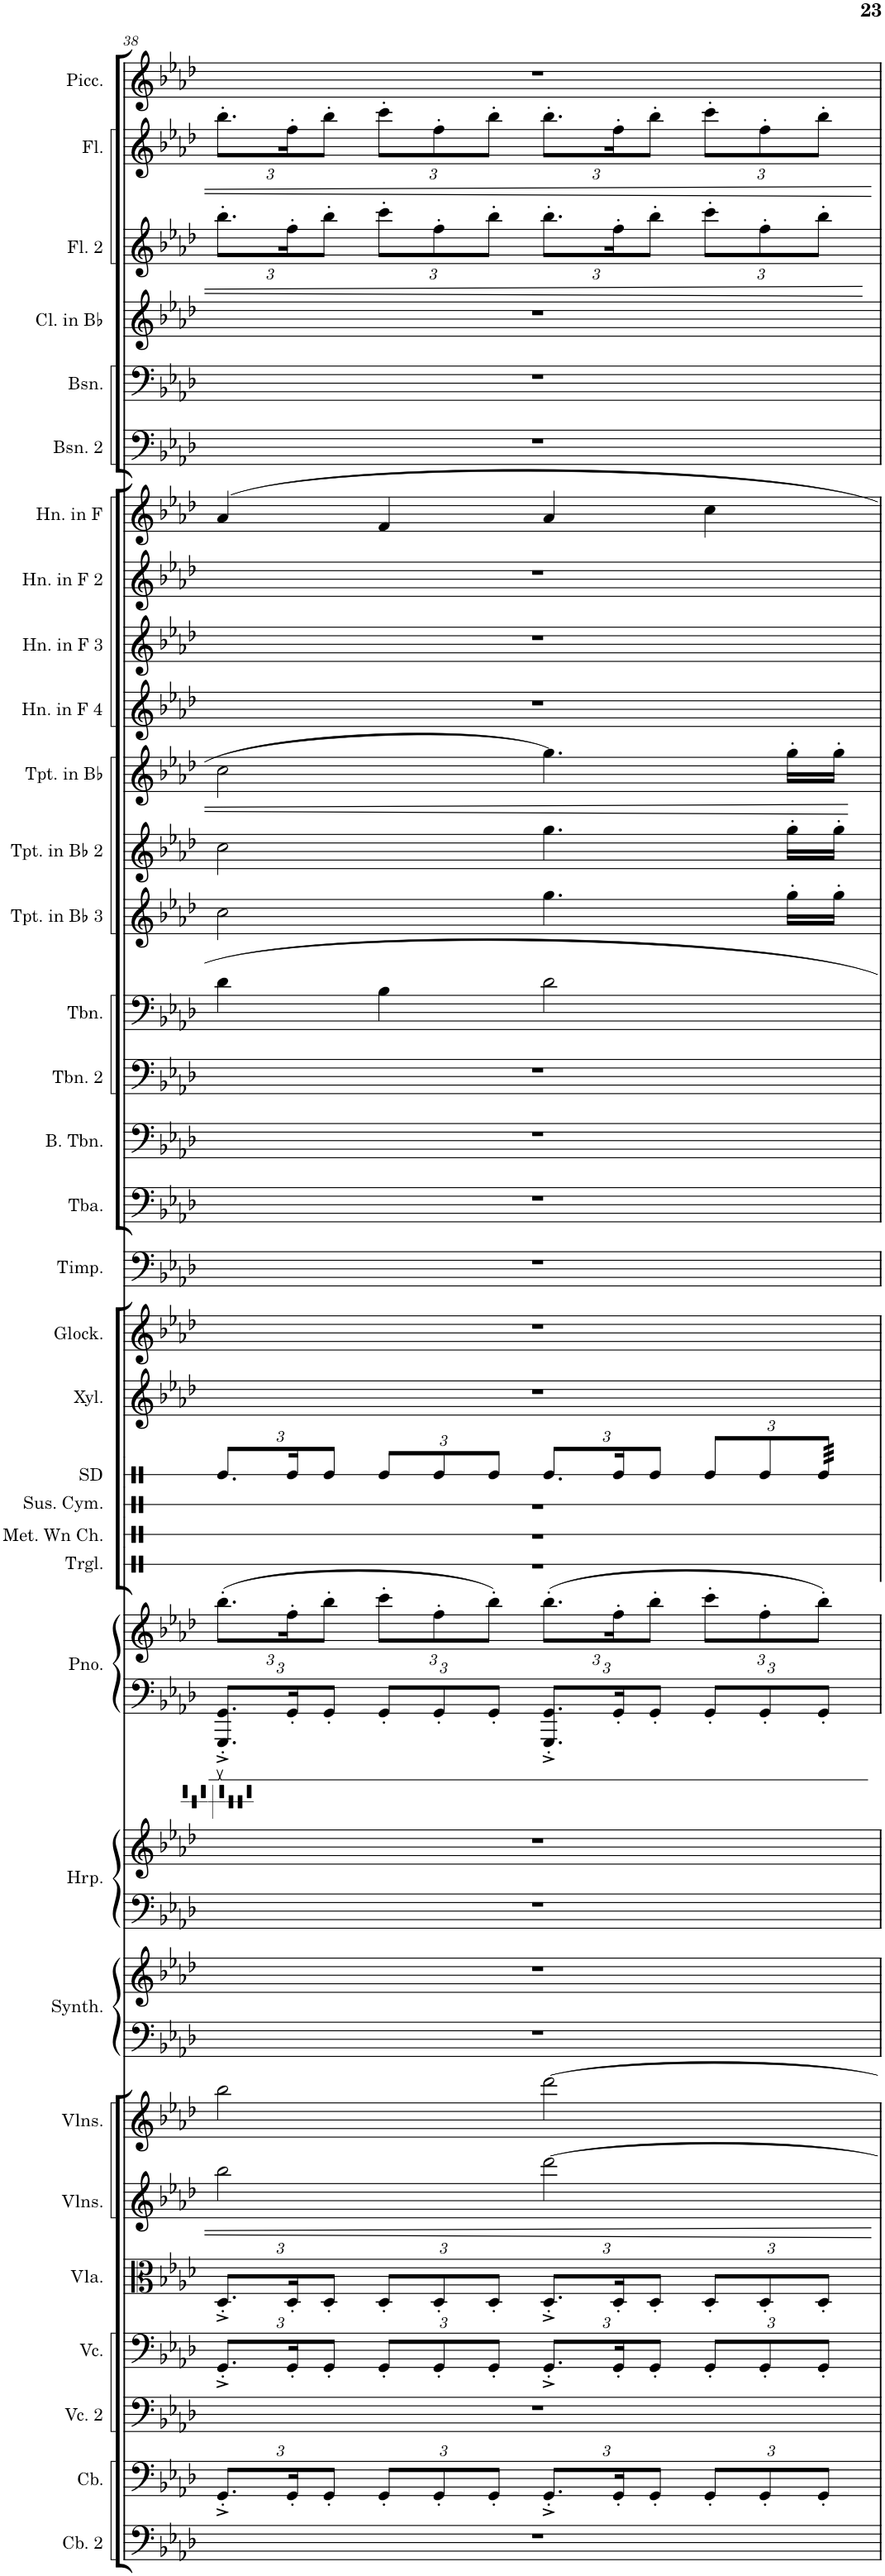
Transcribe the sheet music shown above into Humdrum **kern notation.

**kern	**kern	**kern	**kern	**kern	**kern	**kern	**kern	**kern	**kern	**kern	**kern	**kern	**kern	**kern	**kern	**kern	**kern	**kern	**kern	**kern	**kern	**kern	**kern	**kern	**kern	**kern	**kern	**kern	**kern	**kern	**kern	**kern	**kern
*part31	*part30	*part29	*part28	*part27	*part26	*part25	*part24	*part24	*part23	*part23	*part22	*part22	*part21	*part20	*part19	*part18	*part17	*part16	*part15	*part14	*part13	*part12	*part11	*part10	*part9	*part8	*part7	*part6	*part5	*part4	*part3	*part2	*part1
*staff34	*staff33	*staff32	*staff31	*staff30	*staff29	*staff28	*staff27	*staff26	*staff25	*staff24	*staff23	*staff22	*staff21	*staff20	*staff19	*staff18	*staff17	*staff16	*staff15	*staff14	*staff13	*staff12	*staff11	*staff10	*staff9	*staff8	*staff7	*staff6	*staff5	*staff4	*staff3	*staff2	*staff1
*I"Contrabass 2	*I"Contrabass	*I"Violoncello 2	*I"Violoncello	*I"Viola	*I"Violins	*I"Violins	*I"Saw Synthesizer	*	*I"Harp	*	*I"Piano	*	*I"Snare Drum	*I"Xylophone	*I"Glockenspiel	*I"Timpani	*I"Tuba	*I"Bass Trombone	*I"Trombone 2	*I"Trombone	*I"Trumpet in Bb 3	*I"Trumpet in Bb 2	*I"Trumpet in Bb	*I"Horn in F 4	*I"Horn in F 3	*I"Horn in F 2	*I"Horn in F	*I"Bassoon 2	*I"Bassoon	*I"Clarinet in Bb	*I"Flute 2	*I"Flute	*I"Piccolo
*I'Cb. 2	*I'Cb.	*I'Vc. 2	*I'Vc.	*I'Vla.	*I'Vlns.	*I'Vlns.	*I'Synth.	*	*I'Hrp.	*	*I'Pno.	*	*I'SD	*I'Xyl.	*I'Glock.	*I'Timp.	*I'Tba.	*I'B. Tbn.	*I'Tbn. 2	*I'Tbn.	*I'Tpt. in Bb 3	*I'Tpt. in Bb 2	*I'Tpt. in Bb	*I'Hn. in F 4	*I'Hn. in F 3	*I'Hn. in F 2	*I'Hn. in F	*I'Bsn. 2	*I'Bsn.	*I'Cl. in Bb	*I'Fl. 2	*I'Fl.	*I'Picc.
!!LO:PB:g=z
*clefF4	*clefF4	*clefF4	*clefF4	*clefC3	*clefG2	*clefG2	*clefF4	*clefG2	*clefF4	*clefG2	*clefF4	*clefG2	*clefX	*clefG2	*clefG2	*clefF4	*clefF4	*clefF4	*clefF4	*clefF4	*clefG2	*clefG2	*clefG2	*clefG2	*clefG2	*clefG2	*clefG2	*clefF4	*clefF4	*clefG2	*clefG2	*clefG2	*clefG2
*Trd7c12	*Trd7c12	*	*	*	*	*	*	*	*	*	*	*	*	*Trd-7c-12	*Trd-14c-24	*	*	*	*	*	*Trd1c2	*Trd1c2	*Trd1c2	*Trd4c7	*Trd4c7	*Trd4c7	*Trd4c7	*	*	*Trd1c2	*	*	*Trd-7c-12
*k[b-e-a-d-]	*k[b-e-a-d-]	*k[b-e-a-d-]	*k[b-e-a-d-]	*k[b-e-a-d-]	*k[b-e-a-d-]	*k[b-e-a-d-]	*k[b-e-a-d-]	*k[b-e-a-d-]	*k[b-e-a-d-]	*k[b-e-a-d-]	*k[b-e-a-d-]	*k[b-e-a-d-]	*k[]	*k[b-e-a-d-]	*k[b-e-a-d-]	*k[b-e-a-d-]	*k[b-e-a-d-]	*k[b-e-a-d-]	*k[b-e-a-d-]	*k[b-e-a-d-]	*k[b-e-a-d-]	*k[b-e-a-d-]	*k[b-e-a-d-]	*k[b-e-a-d-]	*k[b-e-a-d-]	*k[b-e-a-d-]	*k[b-e-a-d-]	*k[b-e-a-d-]	*k[b-e-a-d-]	*k[b-e-a-d-]	*k[b-e-a-d-]	*k[b-e-a-d-]	*k[b-e-a-d-]
*M4/4	*M4/4	*M4/4	*M4/4	*M4/4	*M4/4	*M4/4	*M4/4	*M4/4	*M4/4	*M4/4	*M4/4	*M4/4	*M4/4	*M4/4	*M4/4	*M4/4	*M4/4	*M4/4	*M4/4	*M4/4	*M4/4	*M4/4	*M4/4	*M4/4	*M4/4	*M4/4	*M4/4	*M4/4	*M4/4	*M4/4	*M4/4	*M4/4	*M4/4
*	*Xbrackettup	*	*Xbrackettup	*Xbrackettup	*	*	*	*	*	*	*Xbrackettup	*Xbrackettup	*Xbrackettup	*	*	*	*	*	*	*	*	*	*	*	*	*	*	*	*	*	*Xbrackettup	*Xbrackettup	*
=38	=38	=38	=38	=38	=38	=38	=38	=38	=38	=38	=38	=38	=38	=38	=38	=38	=38	=38	=38	=38	=38	=38	=38	=38	=38	=38	=38	=38	=38	=38	=38	=38	=38
1r	12.GG'^/L	1r	12.GG'^/L	12.D-'^/L	2bb-\	2bb-\	1r	1r	1r	1r	12.GGG/'^ 12.GG/'^L	(12.bb-'\L	12.Re/L	1r	1r	1r	1r	1r	1r	4d-\	2cc\	2cc\	2cc\	1r	1r	1r	4a-/	1r	1r	1r	12.bb-'\L	12.bb-'\L	1r
.	24GG'/K	.	24GG'/K	24D-'/K	.	.	.	.	.	.	24GG'/K	24ff'\K	24Re/K	.	.	.	.	.	.	.	.	.	.	.	.	.	.	.	.	.	24ff'\K	24ff'\K	.
.	12GG'/J	.	12GG'/J	12D-'/J	.	.	.	.	.	.	12GG'/J	12bb-'\J	12Re/J	.	.	.	.	.	.	.	.	.	.	.	.	.	.	.	.	.	12bb-'\J	12bb-'\J	.
.	12GG'/L	.	12GG'/L	12D-'/L	.	.	.	.	.	.	12GG'/L	12ccc'\L	12Re/L	.	.	.	.	.	.	4B-\	.	.	.	.	.	.	4f/	.	.	.	12ccc'\L	12ccc'\L	.
.	12GG'/	.	12GG'/	12D-'/	.	.	.	.	.	.	12GG'/	12ff'\	12Re/	.	.	.	.	.	.	.	.	.	.	.	.	.	.	.	.	.	12ff'\	12ff'\	.
.	12GG'/J	.	12GG'/J	12D-'/J	.	.	.	.	.	.	12GG'/J	12bb-'\J)	12Re/J	.	.	.	.	.	.	.	.	.	.	.	.	.	.	.	.	.	12bb-'\J	12bb-'\J	.
.	12.GG'^/L	.	12.GG'^/L	12.D-'^/L	[2ddd-\	[2ddd-\	.	.	.	.	12.GGG/'^ 12.GG/'^L	(12.bb-'\L	12.Re/L	.	.	.	.	.	.	2d-\	4.gg\	4.gg\	4.gg\	.	.	.	4a-/	.	.	.	12.bb-'\L	12.bb-'\L	.
.	24GG'/K	.	24GG'/K	24D-'/K	.	.	.	.	.	.	24GG'/K	24ff'\K	24Re/K	.	.	.	.	.	.	.	.	.	.	.	.	.	.	.	.	.	24ff'\K	24ff'\K	.
.	12GG'/J	.	12GG'/J	12D-'/J	.	.	.	.	.	.	12GG'/J	12bb-'\J	12Re/J	.	.	.	.	.	.	.	.	.	.	.	.	.	.	.	.	.	12bb-'\J	12bb-'\J	.
.	12GG'/L	.	12GG'/L	12D-'/L	.	.	.	.	.	.	12GG'/L	12ccc'\L	12Re/L	.	.	.	.	.	.	.	.	.	.	.	.	.	4cc\	.	.	.	12ccc'\L	12ccc'\L	.
.	12GG'/	.	12GG'/	12D-'/	.	.	.	.	.	.	12GG'/	12ff'\	12Re/	.	.	.	.	.	.	.	.	.	.	.	.	.	.	.	.	.	12ff'\	12ff'\	.
.	.	.	.	.	.	.	.	.	.	.	.	.	.	.	.	.	.	.	.	.	16gg'\LL	16gg'\LL	16gg'\LL	.	.	.	.	.	.	.	.	.	.
*	*	*	*	*	*	*	*	*	*	*	*	*	*tremolo	*	*	*	*	*	*	*	*	*	*	*	*	*	*	*	*	*	*	*	*
.	12GG'/J	.	12GG'/J	12D-'/J	.	.	.	.	.	.	12GG'/J	12bb-'\J)	96Re/	.	.	.	.	.	.	.	.	.	.	.	.	.	.	.	.	.	12bb-'\J	12bb-'\J	.
.	.	.	.	.	.	.	.	.	.	.	.	.	96Re/	.	.	.	.	.	.	.	.	.	.	.	.	.	.	.	.	.	.	.	.
.	.	.	.	.	.	.	.	.	.	.	.	.	96Re/	.	.	.	.	.	.	.	16gg'\JJ	16gg'\JJ	16gg'\JJ	.	.	.	.	.	.	.	.	.	.
.	.	.	.	.	.	.	.	.	.	.	.	.	96Re/	.	.	.	.	.	.	.	.	.	.	.	.	.	.	.	.	.	.	.	.
.	.	.	.	.	.	.	.	.	.	.	.	.	96Re/	.	.	.	.	.	.	.	.	.	.	.	.	.	.	.	.	.	.	.	.
.	.	.	.	.	.	.	.	.	.	.	.	.	96Re/	.	.	.	.	.	.	.	.	.	.	.	.	.	.	.	.	.	.	.	.
.	.	.	.	.	.	.	.	.	.	.	.	.	96Re/	.	.	.	.	.	.	.	.	.	.	.	.	.	.	.	.	.	.	.	.
.	.	.	.	.	.	.	.	.	.	.	.	.	96Re/JJJJ	.	.	.	.	.	.	.	.	.	.	.	.	.	.	.	.	.	.	.	.
*	*	*	*	*	*	*	*	*	*	*	*	*	*Xtremolo	*	*	*	*	*	*	*	*	*	*	*	*	*	*	*	*	*	*	*	*
=	=	=	=	=	=	=	=	=	=	=	=	=	=	=	=	=	=	=	=	=	=	=	=	=	=	=	=	=	=	=	=	=	=
*-	*-	*-	*-	*-	*-	*-	*-	*-	*-	*-	*-	*-	*-	*-	*-	*-	*-	*-	*-	*-	*-	*-	*-	*-	*-	*-	*-	*-	*-	*-	*-	*-	*-
